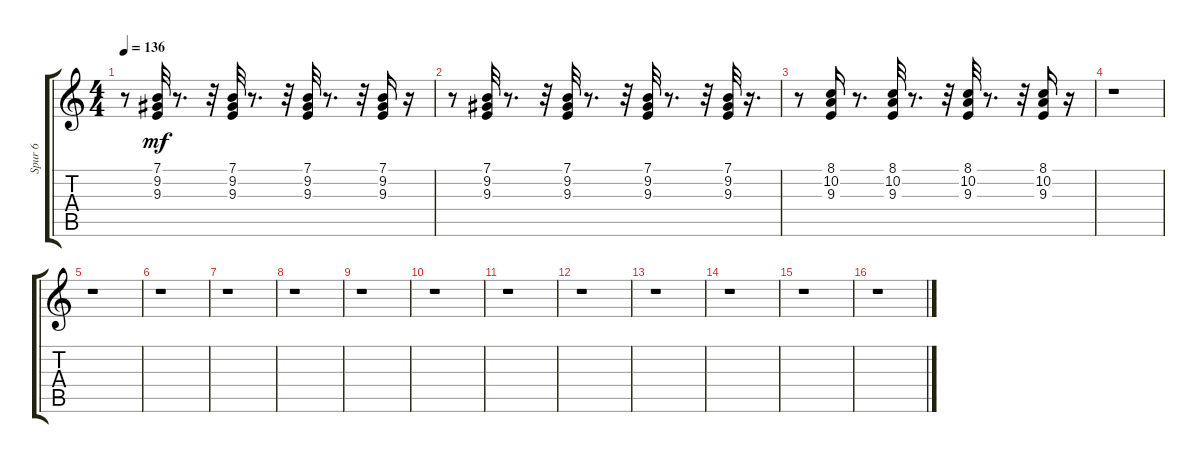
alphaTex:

\track ("Spur 6" "Spur 6") {instrument acousticgrandpiano}
\staff {score tabs}
\tuning (E4 B3 G3 D3 A2 E2) {hide}
\ts (4 4)
\tempo 136
\clef g2
\ks c
r.8{dy mf} (7.1 9.2 9.3).32 r.8{d} r.32 (7.1 9.2 9.3).32 r.8{d} r.32 (7.1 9.2 9.3).32 r.8{d} r.32 (7.1 9.2 9.3).16 r.16 |
r.8 (7.1 9.2 9.3).32 r.8{d} r.32 (7.1 9.2 9.3).32 r.8{d} r.32 (7.1 9.2 9.3).32 r.8{d} r.32 (7.1 9.2 9.3).32 r.16{d} |
r.8 (8.1 10.2 9.3).16 r.8{d} (8.1 10.2 9.3).32 r.8{d} r.32 (8.1 10.2 9.3).32 r.8{d} r.32 (8.1 10.2 9.3).16 r.16 |
r.1 |
r.1 |
r.1 |
r.1 |
r.1 |
r.1 |
r.1 |
r.1 |
r.1 |
r.1 |
r.1 |
r.1 |
r.1
